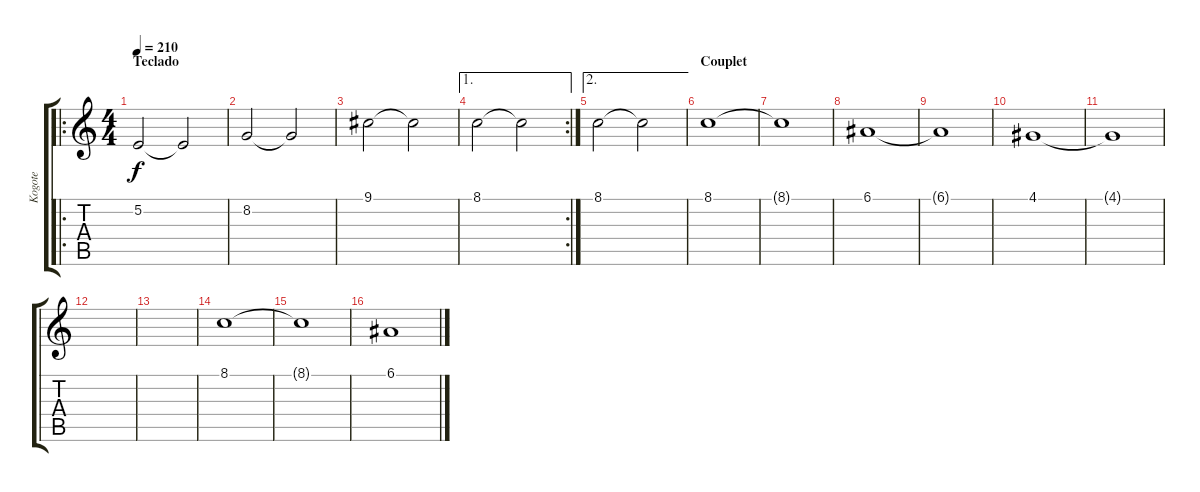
\track ("Kogote" "Kogote") {instrument pad7halo}
\staff {score tabs}
\tuning (E4 B3 G3 D3 A2 E2) {hide}
\ro
\ts (4 4)
\section ("" "Teclado")
\tempo 210
\clef g2
\ks c
5.2.2{dy f} 5.2{t}.2 |
8.2.2 8.2{t}.2 |
9.1.2 9.1{t}.2 |
\ae 1
\rc 2
8.1.2 8.1{t}.2 |
\ae 2
8.1.2 8.1{t}.2 |
\section ("" "Couplet")
8.1.1 |
8.1{t}.1 |
6.1.1 |
6.1{t}.1 |
4.1.1 |
4.1{t}.1 |
|
|
8.1.1 |
8.1{t}.1 |
6.1.1
